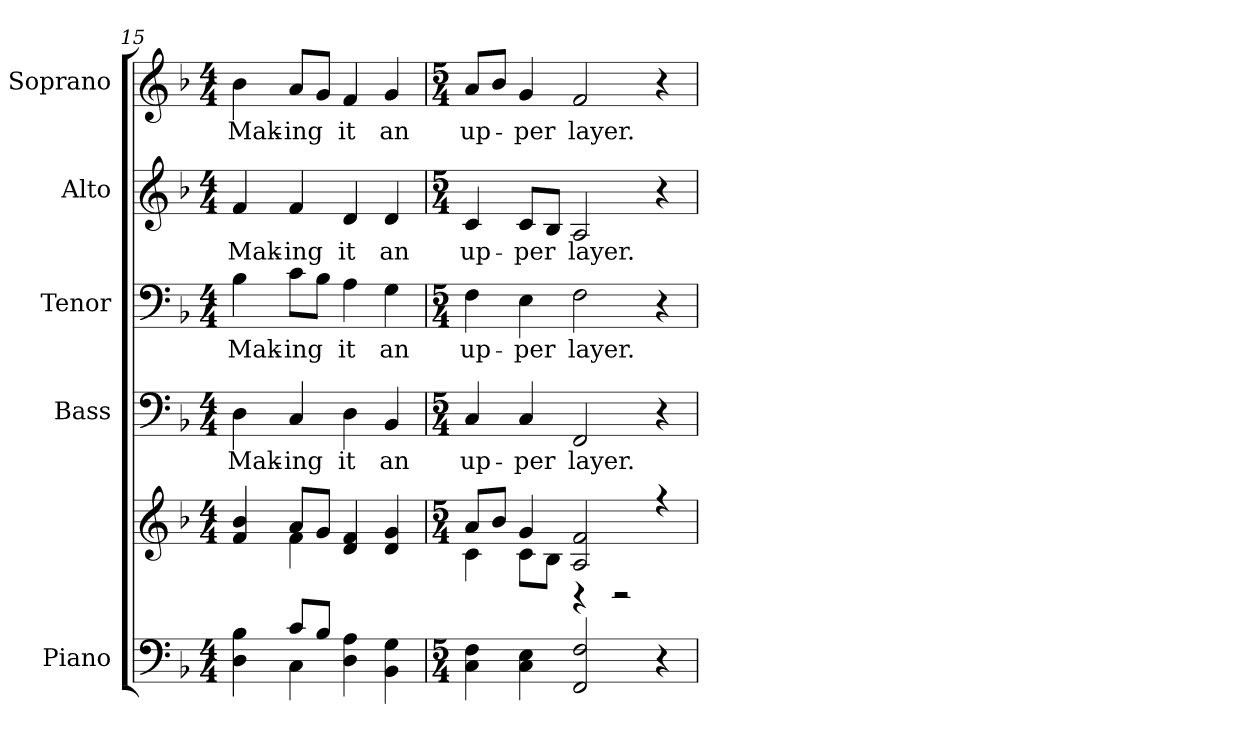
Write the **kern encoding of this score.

**kern	**kern	**kern	**text	**kern	**text	**kern	**text	**kern	**text
*part5	*part5	*part4	*part4	*part3	*part3	*part2	*part2	*part1	*part1
*staff6	*staff5	*staff4	*staff4	*staff3	*staff3	*staff2	*staff2	*staff1	*staff1
*I"Piano	*	*I"Bass	*	*I"Tenor	*	*I"Alto	*	*I"Soprano	*
*I'Pno.	*	*I'B.	*	*I'T.	*	*I'A.	*	*I'S.	*
*clefF4	*clefG2	*clefF4	*	*clefF4	*	*clefG2	*	*clefG2	*
*k[b-]	*k[b-]	*k[b-]	*	*k[b-]	*	*k[b-]	*	*k[b-]	*
*F:	*F:	*F:	*	*F:	*	*F:	*	*F:	*
*M4/4	*M4/4	*M4/4	*	*M4/4	*	*M4/4	*	*M4/4	*
=15	=15	=15	=15	=15	=15	=15	=15	=15	=15
*^	*^	*	*	*	*	*	*	*	*
!	!	!	!	!	!LO:LY:b:color=#000000	!	!	!	!	!	!
!	!	!	!	!	!	!	!LO:LY:b:color=#000000	!	!	!	!
!	!	!	!	!	!	!	!	!	!LO:LY:b:color=#000000	!	!
!	!	!	!	!	!	!	!	!	!	!	!LO:LY:b:color=#000000
4Di\ 4B-i	4ryy	4fi/ 4b-i	4ryy	4Di\	Mak-	4B-i\	Mak-	4fi/	Mak-	4b-i\	Mak-
!	!	!	!	!	!LO:LY:b:color=#000000	!	!	!	!	!	!
!	!	!	!	!	!	!	!LO:LY:b:color=#000000	!	!	!	!
!	!	!	!	!	!	!	!	!	!LO:LY:b:color=#000000	!	!
!	!	!	!	!	!	!	!	!	!	!	!LO:LY:b:color=#000000
8ci/L	4Ci\	8ai/L	4fi\	4Ci/	-ing	8ci\L	-ing	4fi/	-ing	8ai/L	-ing
8B-i/J	.	8gi/J	.	.	.	8B-i\J	.	.	.	8gi/J	.
!	!	!	!	!	!LO:LY:b:color=#000000	!	!	!	!	!	!
!	!	!	!	!	!	!	!LO:LY:b:color=#000000	!	!	!	!
!	!	!	!	!	!	!	!	!	!LO:LY:b:color=#000000	!	!
!	!	!	!	!	!	!	!	!	!	!	!LO:LY:b:color=#000000
4Di\ 4Ai	2ryy	4di/ 4fi	2ryy	4Di\	it	4Ai\	it	4di/	it	4fi/	it
!	!	!	!	!	!LO:LY:b:color=#000000	!	!	!	!	!	!
!	!	!	!	!	!	!	!LO:LY:b:color=#000000	!	!	!	!
!	!	!	!	!	!	!	!	!	!LO:LY:b:color=#000000	!	!
!	!	!	!	!	!	!	!	!	!	!	!LO:LY:b:color=#000000
4BB-i\ 4Gi	.	4di/ 4gi	.	4BB-i/	an	4Gi\	an	4di/	an	4gi/	an
*v	*v	*	*	*	*	*	*	*	*	*	*
=16	=16	=16	=16	=16	=16	=16	=16	=16	=16	=16
*M5/4	*M5/4	*	*M5/4	*	*M5/4	*	*M5/4	*	*M5/4	*
!	!	!	!	!LO:LY:b:color=#000000	!	!	!	!	!	!
!	!	!	!	!	!	!LO:LY:b:color=#000000	!	!	!	!
!	!	!	!	!	!	!	!	!LO:LY:b:color=#000000	!	!
!	!	!	!	!	!	!	!	!	!	!LO:LY:b:color=#000000
4Ci\ 4Fi	8ai/L	4ci\	4Ci/	up-	4Fi\	up-	4ci/	up-	8ai/L	up-
.	8b-i/J	.	.	.	.	.	.	.	8b-i/J	.
!	!	!	!	!LO:LY:b:color=#000000	!	!	!	!	!	!
!	!	!	!	!	!	!LO:LY:b:color=#000000	!	!	!	!
!	!	!	!	!	!	!	!	!LO:LY:b:color=#000000	!	!
!	!	!	!	!	!	!	!	!	!	!LO:LY:b:color=#000000
4Ci\ 4Ei	4gi/	8ci\L	4Ci/	-per	4Ei\	-per	8ci/L	-per	4gi/	-per
.	.	8B-i\J	.	.	.	.	8B-i/J	.	.	.
!	!	!	!	!LO:LY:b:color=#000000	!	!	!	!	!	!
!	!	!	!	!	!	!LO:LY:b:color=#000000	!	!	!	!
!	!	!	!	!	!	!	!	!LO:LY:b:color=#000000	!	!
!	!	!	!	!	!	!	!	!	!	!LO:LY:b:color=#000000
2FFi/ 2Fi	2Ai/ 2fi	4r	2FFi/	layer.	2Fi\	layer.	2Ai/	layer.	2fi/	layer.
.	.	2r	.	.	.	.	.	.	.	.
4r	4r	.	4r	.	4r	.	4r	.	4r	.
*	*v	*v	*	*	*	*	*	*	*	*
=	=	=	=	=	=	=	=	=	=
*-	*-	*-	*-	*-	*-	*-	*-	*-	*-
